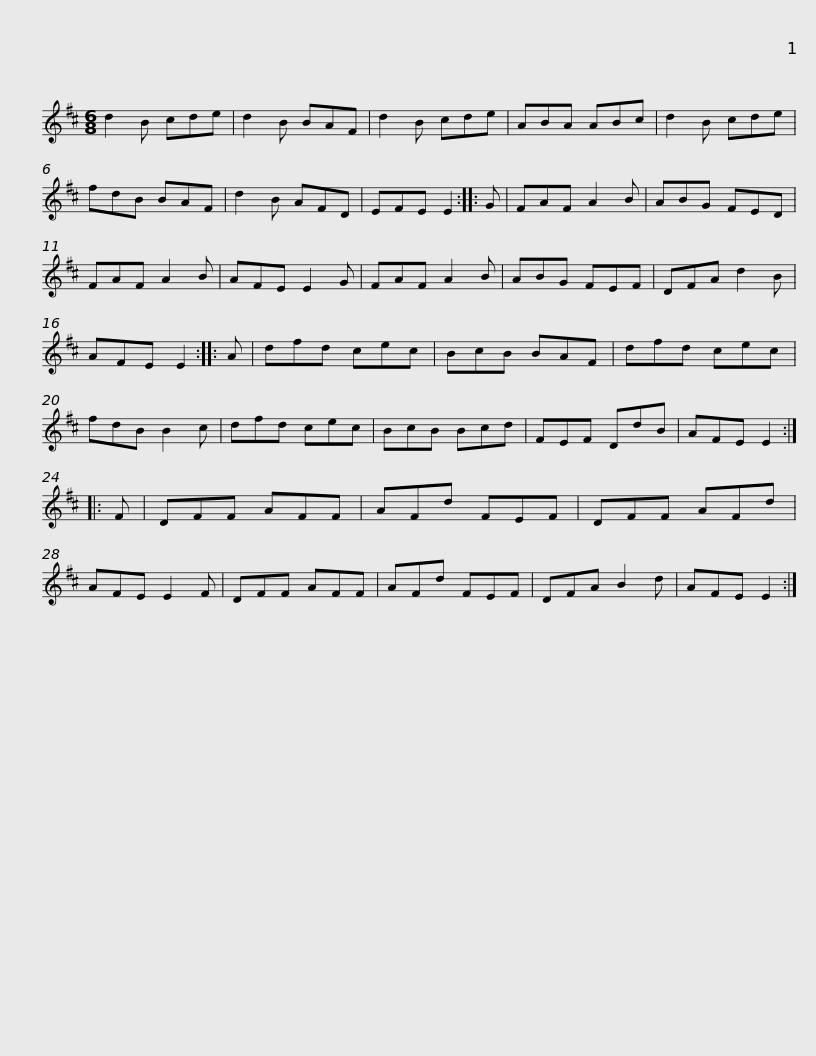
X:1
L:1/8
M:6/8
I:linebreak $
K:D
V:1 treble
V:1
 d2 B cde | d2 B BAF | d2 B cde | ABA ABc | d2 B cde | %5
 fdB BAF | d2 B AFD | EFE E2 :: G |$ FAF A2 B | %10
 ABG FED | FAF A2 B | AFE E2 G | FAF A2 B | ABG FEF | %15
 DFA d2 B | AFE E2 :: A |$ dfd cec | BcB BAF | %20
 dfd cec | fdB B2 c | dfd cec | BcB Bcd | FEF DdB | %25
 AFE E2 ::$ F | DFF AFF | AFd FEF | DFF AFd | %30
 AFE E2 F | DFF AFF | AFd FEF | DFA B2 d |$ AFE E2 :| %35
